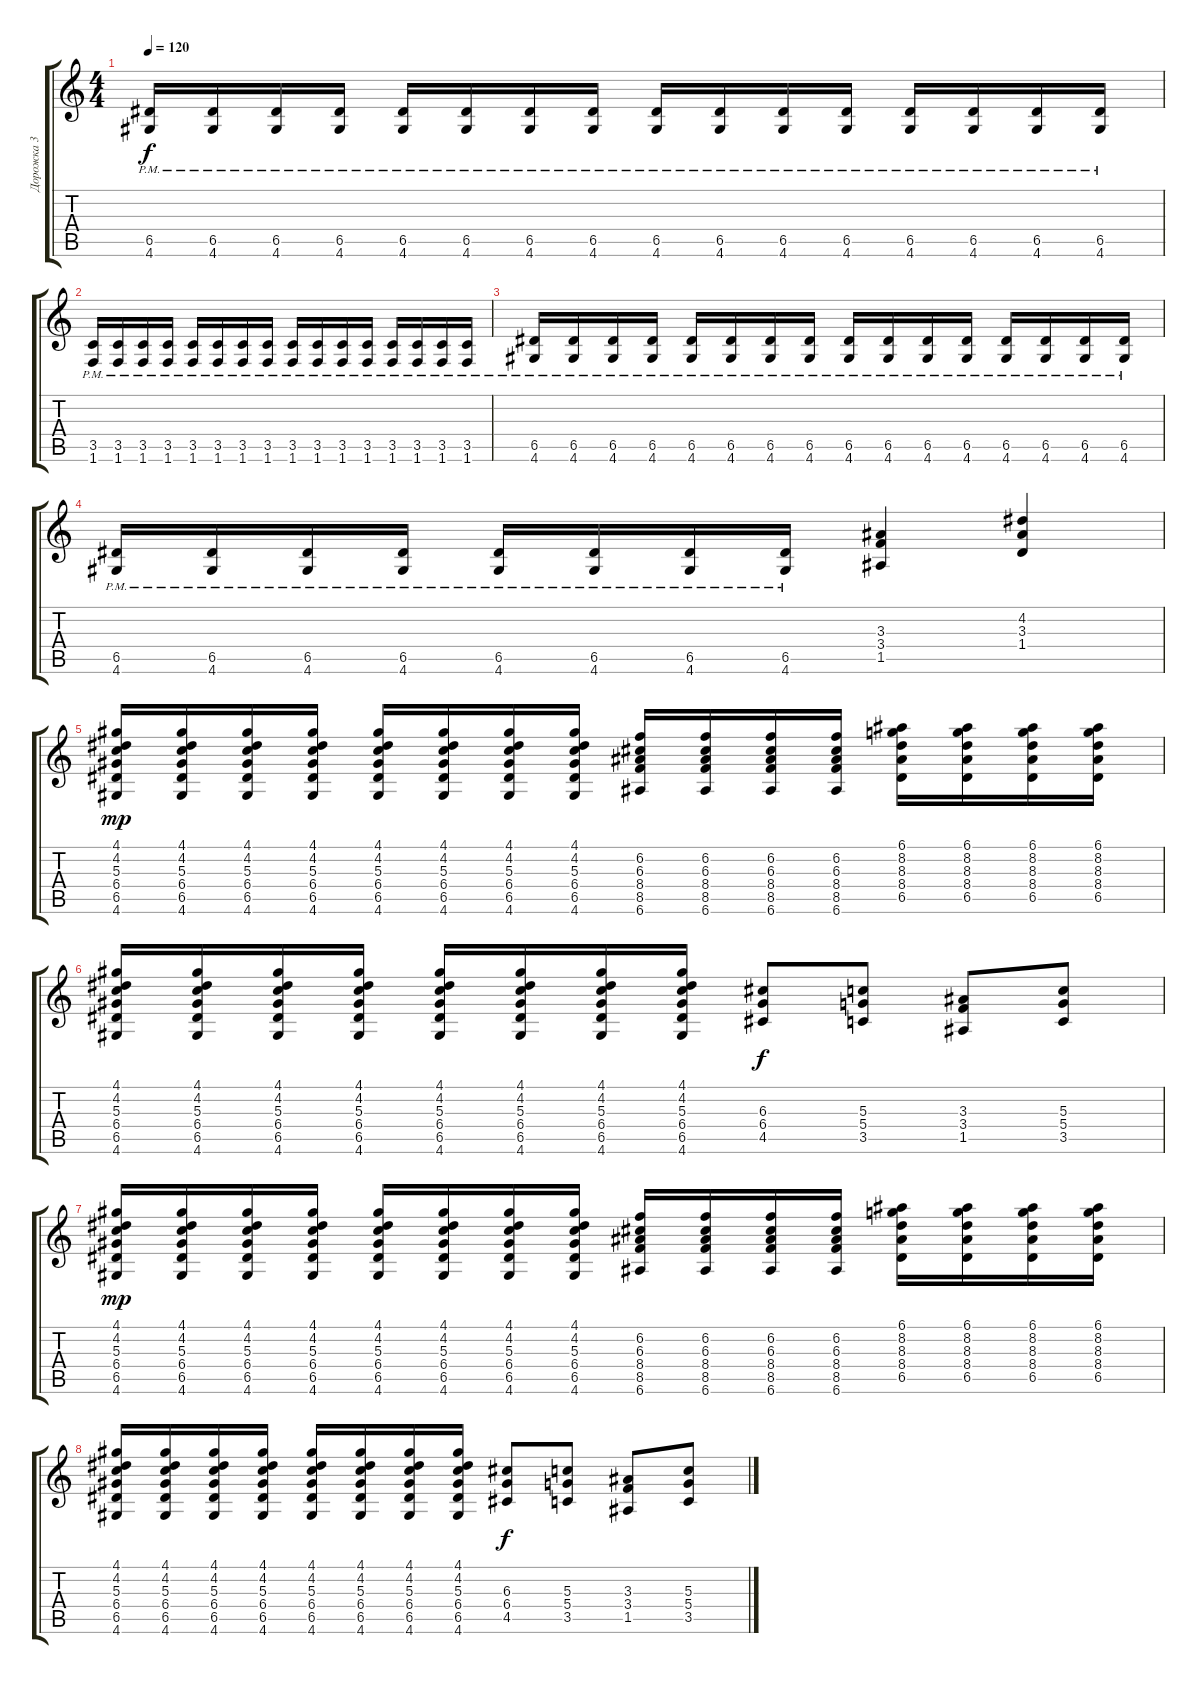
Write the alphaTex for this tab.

\track ("Дорожка 3" "Дорожка 3") {instrument distortionguitar}
\staff {score tabs}
\tuning (E4 B3 G3 D3 A2 E2) {hide}
\ts (4 4)
\tempo 120
\clef g2
\ks c
(6.5{pm} 4.6{pm}).16{dy f} (6.5{pm} 4.6{pm}).16 (6.5{pm} 4.6{pm}).16 (6.5{pm} 4.6{pm}).16 (6.5{pm} 4.6{pm}).16 (6.5{pm} 4.6{pm}).16 (6.5{pm} 4.6{pm}).16 (6.5{pm} 4.6{pm}).16 (6.5{pm} 4.6{pm}).16 (6.5{pm} 4.6{pm}).16 (6.5{pm} 4.6{pm}).16 (6.5{pm} 4.6{pm}).16 (6.5{pm} 4.6{pm}).16 (6.5{pm} 4.6{pm}).16 (6.5{pm} 4.6{pm}).16 (6.5{pm} 4.6{pm}).16 |
(3.5{pm} 1.6{pm}).16 (3.5{pm} 1.6{pm}).16 (3.5{pm} 1.6{pm}).16 (3.5{pm} 1.6{pm}).16 (3.5{pm} 1.6{pm}).16 (3.5{pm} 1.6{pm}).16 (3.5{pm} 1.6{pm}).16 (3.5{pm} 1.6{pm}).16 (3.5{pm} 1.6{pm}).16 (3.5{pm} 1.6{pm}).16 (3.5{pm} 1.6{pm}).16 (3.5{pm} 1.6{pm}).16 (3.5{pm} 1.6{pm}).16 (3.5{pm} 1.6{pm}).16 (3.5{pm} 1.6{pm}).16 (3.5{pm} 1.6{pm}).16 |
(6.5{pm} 4.6{pm}).16 (6.5{pm} 4.6{pm}).16 (6.5{pm} 4.6{pm}).16 (6.5{pm} 4.6{pm}).16 (6.5{pm} 4.6{pm}).16 (6.5{pm} 4.6{pm}).16 (6.5{pm} 4.6{pm}).16 (6.5{pm} 4.6{pm}).16 (6.5{pm} 4.6{pm}).16 (6.5{pm} 4.6{pm}).16 (6.5{pm} 4.6{pm}).16 (6.5{pm} 4.6{pm}).16 (6.5{pm} 4.6{pm}).16 (6.5{pm} 4.6{pm}).16 (6.5{pm} 4.6{pm}).16 (6.5{pm} 4.6{pm}).16 |
(6.5{pm} 4.6{pm}).16 (6.5{pm} 4.6{pm}).16 (6.5{pm} 4.6{pm}).16 (6.5{pm} 4.6{pm}).16 (6.5{pm} 4.6{pm}).16 (6.5{pm} 4.6{pm}).16 (6.5{pm} 4.6{pm}).16 (6.5{pm} 4.6{pm}).16 (3.3 3.4 1.5).4 (4.2 3.3 1.4).4 |
(4.1 4.2 5.3 6.4 6.5 4.6).16{dy mp} (4.1 4.2 5.3 6.4 6.5 4.6).16 (4.1 4.2 5.3 6.4 6.5 4.6).16 (4.1 4.2 5.3 6.4 6.5 4.6).16 (4.1 4.2 5.3 6.4 6.5 4.6).16 (4.1 4.2 5.3 6.4 6.5 4.6).16 (4.1 4.2 5.3 6.4 6.5 4.6).16 (4.1 4.2 5.3 6.4 6.5 4.6).16 (6.2 6.3 8.4 8.5 6.6).16 (6.2 6.3 8.4 8.5 6.6).16 (6.2 6.3 8.4 8.5 6.6).16 (6.2 6.3 8.4 8.5 6.6).16 (6.1 8.2 8.3 8.4 6.5).16 (6.1 8.2 8.3 8.4 6.5).16 (6.1 8.2 8.3 8.4 6.5).16 (6.1 8.2 8.3 8.4 6.5).16 |
(4.1 4.2 5.3 6.4 6.5 4.6).16 (4.1 4.2 5.3 6.4 6.5 4.6).16 (4.1 4.2 5.3 6.4 6.5 4.6).16 (4.1 4.2 5.3 6.4 6.5 4.6).16 (4.1 4.2 5.3 6.4 6.5 4.6).16 (4.1 4.2 5.3 6.4 6.5 4.6).16 (4.1 4.2 5.3 6.4 6.5 4.6).16 (4.1 4.2 5.3 6.4 6.5 4.6).16 (6.3 6.4 4.5).8{dy f} (5.3 5.4 3.5).8 (3.3 3.4 1.5).8 (5.3 5.4 3.5).8 |
(4.1 4.2 5.3 6.4 6.5 4.6).16{dy mp} (4.1 4.2 5.3 6.4 6.5 4.6).16 (4.1 4.2 5.3 6.4 6.5 4.6).16 (4.1 4.2 5.3 6.4 6.5 4.6).16 (4.1 4.2 5.3 6.4 6.5 4.6).16 (4.1 4.2 5.3 6.4 6.5 4.6).16 (4.1 4.2 5.3 6.4 6.5 4.6).16 (4.1 4.2 5.3 6.4 6.5 4.6).16 (6.2 6.3 8.4 8.5 6.6).16 (6.2 6.3 8.4 8.5 6.6).16 (6.2 6.3 8.4 8.5 6.6).16 (6.2 6.3 8.4 8.5 6.6).16 (6.1 8.2 8.3 8.4 6.5).16 (6.1 8.2 8.3 8.4 6.5).16 (6.1 8.2 8.3 8.4 6.5).16 (6.1 8.2 8.3 8.4 6.5).16 |
(4.1 4.2 5.3 6.4 6.5 4.6).16 (4.1 4.2 5.3 6.4 6.5 4.6).16 (4.1 4.2 5.3 6.4 6.5 4.6).16 (4.1 4.2 5.3 6.4 6.5 4.6).16 (4.1 4.2 5.3 6.4 6.5 4.6).16 (4.1 4.2 5.3 6.4 6.5 4.6).16 (4.1 4.2 5.3 6.4 6.5 4.6).16 (4.1 4.2 5.3 6.4 6.5 4.6).16 (6.3 6.4 4.5).8{dy f} (5.3 5.4 3.5).8 (3.3 3.4 1.5).8 (5.3 5.4 3.5).8
